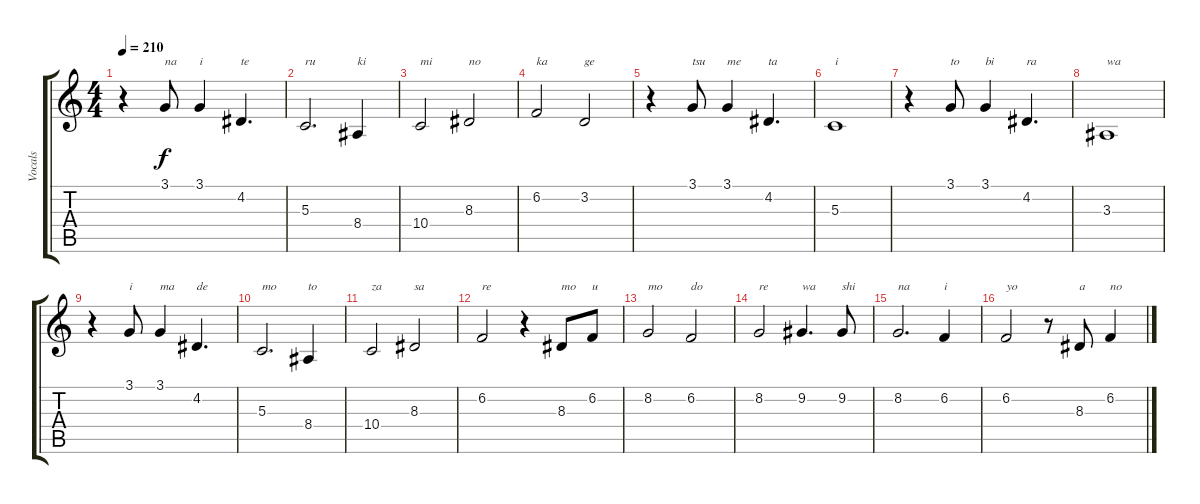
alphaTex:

\track ("Vocals" "Vocals") {instrument frenchhorn}
\staff {score tabs}
\tuning (E4 B3 G3 D3 A2 E2) {hide}
\ts (4 4)
\tempo 210
\clef g2
\ks c
r.4{dy f} 3.1.8{txt "na"} 3.1.4{txt "i"} 4.2.4{d txt "te"} |
5.3.2{d txt "ru"} 8.4.4{txt "ki"} |
10.4.2{txt "mi"} 8.3.2{txt "no"} |
6.2.2{txt "ka"} 3.2.2{txt "ge"} |
r.4 3.1.8{txt "tsu"} 3.1.4{txt "me"} 4.2.4{d txt "ta"} |
5.3.1{txt "i"} |
r.4 3.1.8{txt "to"} 3.1.4{txt "bi"} 4.2.4{d txt "ra"} |
3.3.1{txt "wa"} |
r.4 3.1.8{txt "i"} 3.1.4{txt "ma"} 4.2.4{d txt "de"} |
5.3.2{d txt "mo"} 8.4.4{txt "to"} |
10.4.2{txt "za"} 8.3.2{txt "sa"} |
6.2.2{txt "re"} r.4 8.3.8{txt "mo"} 6.2.8{txt "u"} |
8.2.2{txt "mo"} 6.2.2{txt "do"} |
8.2.2{txt "re"} 9.2.4{d txt "wa"} 9.2.8{txt "shi"} |
8.2.2{d txt "na"} 6.2.4{txt "i"} |
6.2.2{txt "yo"} r.8 8.3.8{txt "a"} 6.2.4{txt "no"}
